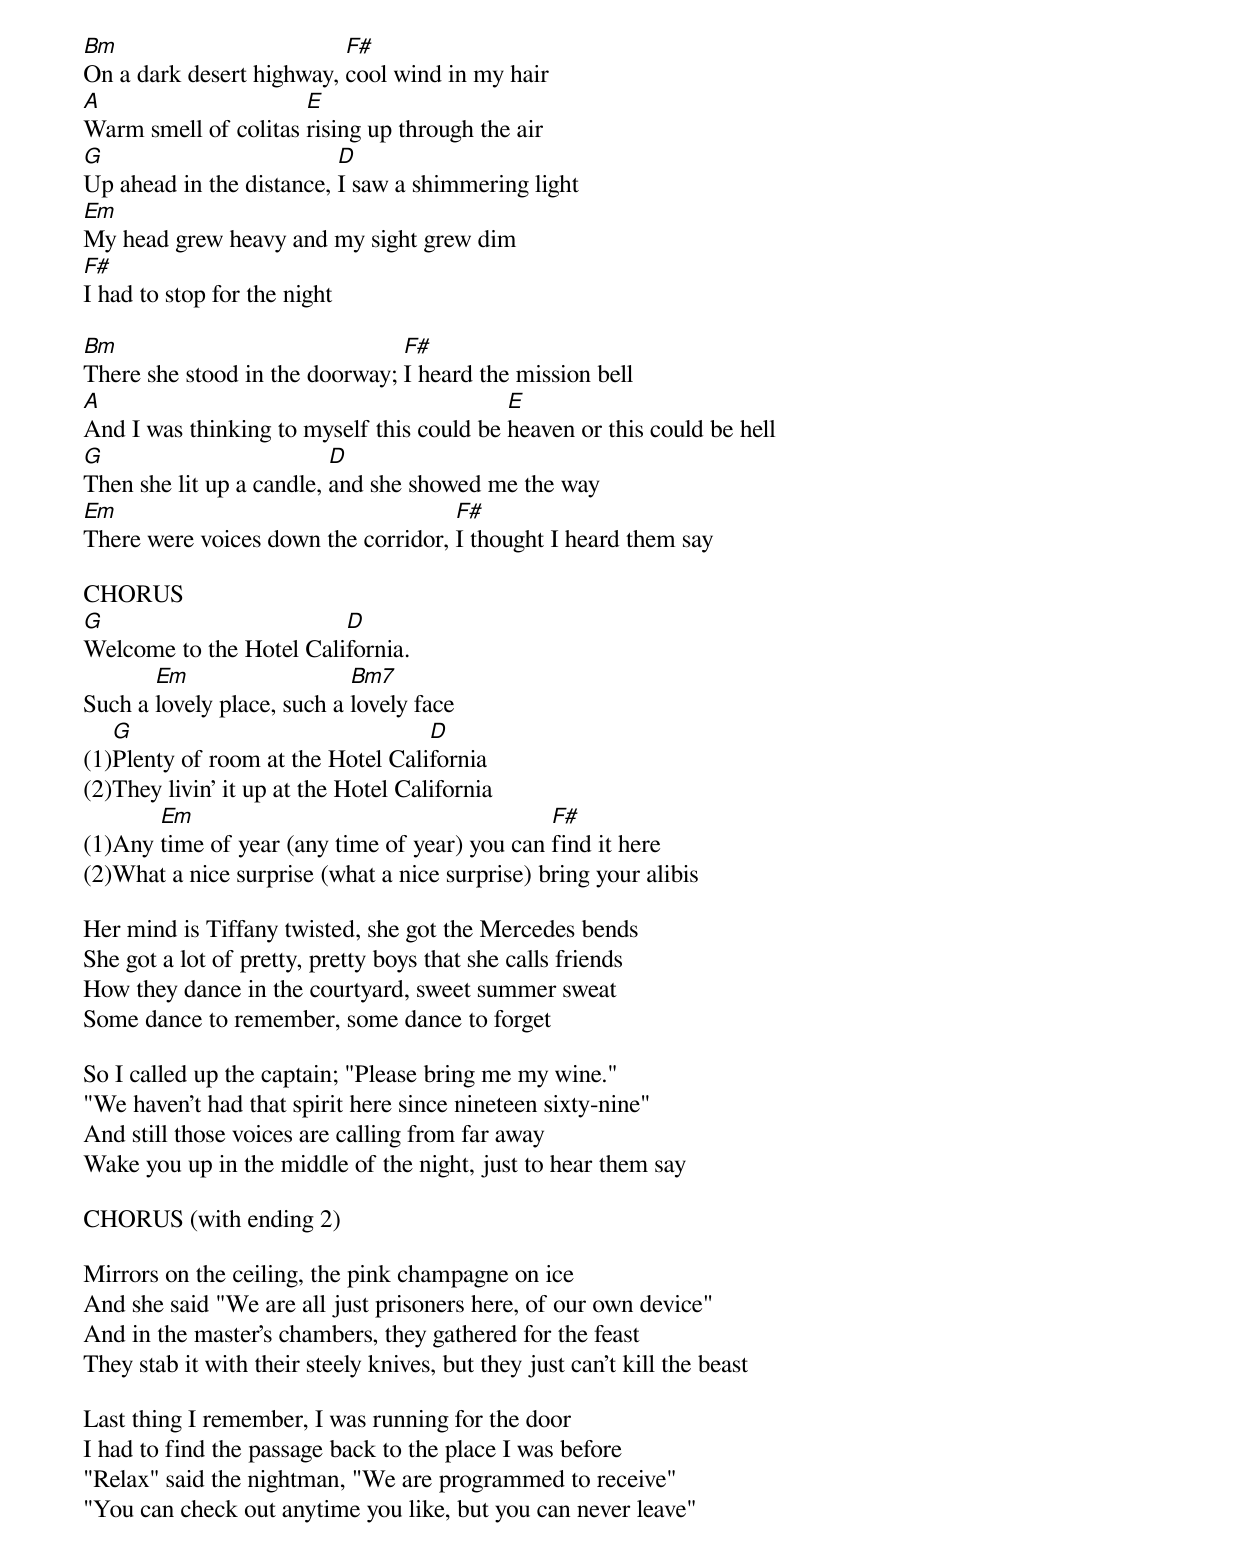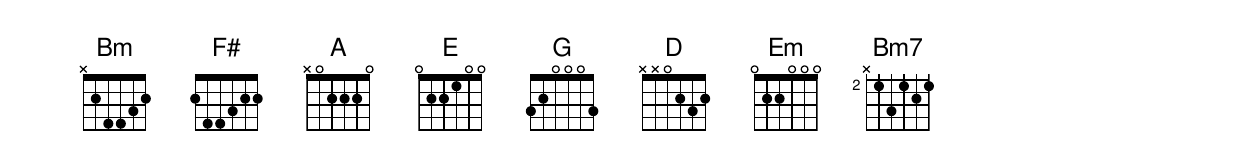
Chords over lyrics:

Bm                        F#
On a dark desert highway, cool wind in my hair
A                     E
Warm smell of colitas rising up through the air
G                         D
Up ahead in the distance, I saw a shimmering light
Em
My head grew heavy and my sight grew dim
F#
I had to stop for the night

Bm                              F#
There she stood in the doorway; I heard the mission bell
A                                          E
And I was thinking to myself this could be heaven or this could be hell
G                         D
Then she lit up a candle, and she showed me the way
Em                                   F#
There were voices down the corridor, I thought I heard them say

CHORUS
G                        D
Welcome to the Hotel California.
       Em                   Bm7
Such a lovely place, such a lovely face
   G                               D
(1)Plenty of room at the Hotel California
(2)They livin' it up at the Hotel California
       Em                                      F#
(1)Any time of year (any time of year) you can find it here
(2)What a nice surprise (what a nice surprise) bring your alibis

Her mind is Tiffany twisted, she got the Mercedes bends
She got a lot of pretty, pretty boys that she calls friends
How they dance in the courtyard, sweet summer sweat
Some dance to remember, some dance to forget

So I called up the captain; "Please bring me my wine."
"We haven't had that spirit here since nineteen sixty-nine"
And still those voices are calling from far away
Wake you up in the middle of the night, just to hear them say

CHORUS (with ending 2)

Mirrors on the ceiling, the pink champagne on ice
And she said "We are all just prisoners here, of our own device"
And in the master's chambers, they gathered for the feast
They stab it with their steely knives, but they just can't kill the beast

Last thing I remember, I was running for the door
I had to find the passage back to the place I was before
"Relax" said the nightman, "We are programmed to receive"
"You can check out anytime you like, but you can never leave"
